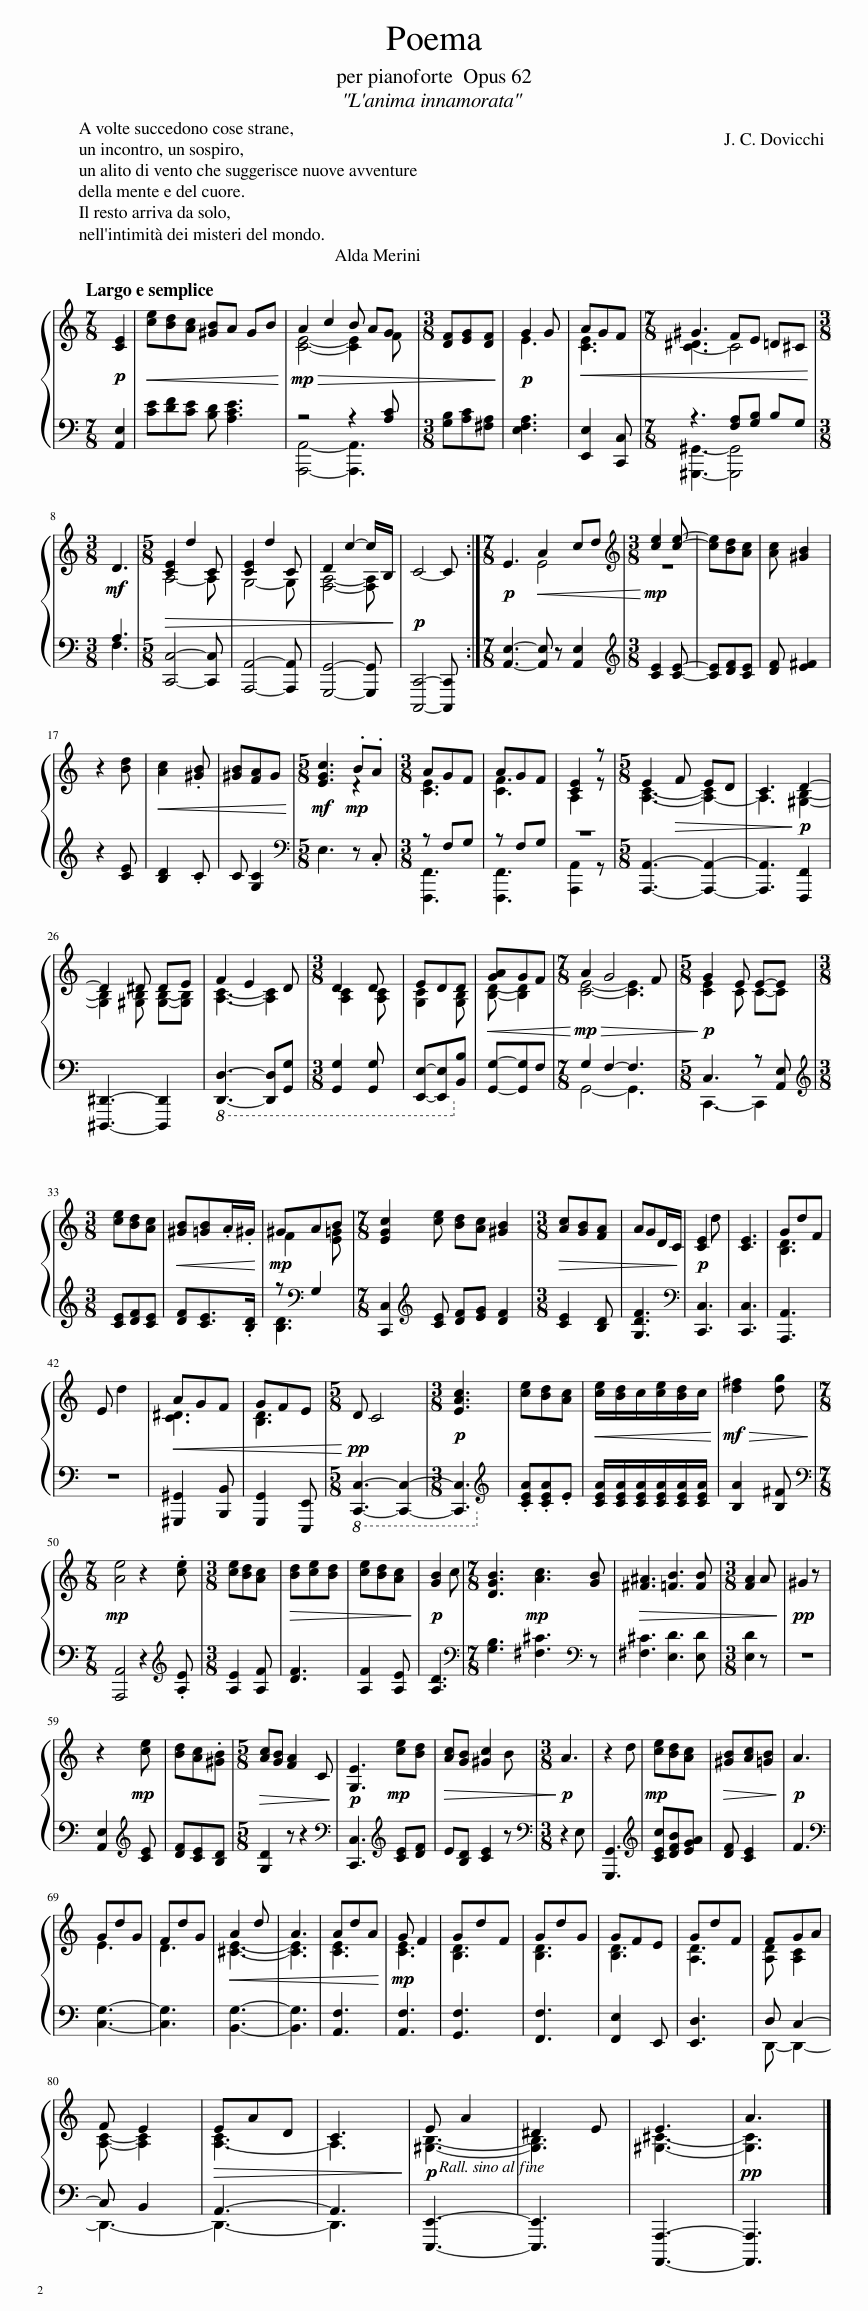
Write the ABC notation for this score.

X:1
%%score { ( 1 3 ) | ( 2 4 ) }
L:1/8
Q:1/4=50
M:7/8
I:linebreak $
K:C
V:1 treble
V:3 treble
V:2 bass
V:4 bass
V:1
!p! [CE]2 |!<(! [ce][Bd][Ac] [^GB]A GB!<)! |!mp!!>(! A2 c2 B AG |[M:3/8] [DF][EG][DF]!>)! |!p! G2 G | %5
!<(! AGF |[M:7/8] ^G3 FE =D^C!<)! |$[M:3/8]!mf! D3 |[M:5/8]!>(! [CE]2 d2 C | [CE]2 d2 C | %10
 D2 c2- c/B,/!>)! |!p! C4- C :|[M:7/8]!p! E3!<(! A2 cd!<)! |[M:3/8][K:treble]!mp! [ce]2 [ce]- | [ce][Bd][Ac] | %15
 [Ac] [^GB]2 |$ z2 [Bd] |!<(! [Ac]2 .[^GB] | [^GB][FA]G!<)! |[M:5/8]!mf! [EGc]3!mp! .B.A | %20
[M:3/8] AGF | AGF | [CE]2 z |[M:5/8] E2!>(! F ED | C3!>)!!p! D2- |$ %25
 D2 ^D DE | F2 E2 D |[M:3/8] D2 D | EDD |!<(! [GA]GF!<)! | %30
[M:7/8]!mp!!>(! A2 G4 F!>)! |[M:5/8]!p! G2 E E-E |$[M:3/8] [ce][Bd][Ac] |!<(! [^GB][=GB].A/.^G/!<)! |!mp! ^GAB | %35
[M:7/8] [EGc]2 [ce] [Bd][Ac] [^GB]2 |[M:3/8]!>(! [Ac][GB][FA] | AGD/C/!>)! |!p! [CE]2 d | [CE]3 | %40
 GdF |$ E d2 |!<(! AGF | GFE!<)! |[M:5/8]!pp! D C4 | %45
[M:3/8]!p! [EAc]3 | [ce][Bd][Ac] |!<(! [ce]/[Bd]/c/[ce]/[Bd]/c/!<)! |!mf!!>(! [d^f]2 [dg]!>)! |$[M:7/8]!mp! [Ae]4 z2 .[ce] | %50
[M:3/8] [ce][Bd][Ac] |!>(! [Bd][ce][Bd] | [ce][Bd][Ac]!>)! |!p! [GB]2 c |[M:7/8] [DGB]3!mp! [Ac]3 [GB] | %55
!>(! [^F^A]3 [=FB]3 [FB] |[M:3/8] [FA]2 A!>)! |!pp! ^G2 z |$ z2!mp! [ce] | [Bd][Ac].[^GB] | %60
[M:5/8]!>(! [Ac][GB] [FA]2 C!>)! |!p! [G,E]3!mp! [ce][Bd] |!>(! [Ac][GB] [^Gc]2 B!>)! |[M:3/8]!p! A3 | z2 d | %65
!mp! [ce][Bd][Ac] |!>(! [^GB][Ac][=GB]!>)! |!p! A3 |$ GdG | FdG | %70
!<(! A2 d | A3 | AdA!<)! |!mp! G F2 | GdF | %75
 GdG | GFE | GdF | FGA |$ F E2 | %80
!>(! EAD | C3!>)! |!p![Q:1/4=48] E A2 |[Q:1/4=44] ^D2 E |[Q:1/4=36] E3 | %85
!pp! A3 |] %86
V:2
 [A,,E,]2 | [CE][DF][CE] [B,D] [A,CE]3 | z4 z2 [A,C] |[M:3/8] [G,B,][A,C][^F,A,] | [E,F,A,]3 | %5
 [E,,E,]2 [C,,C,] |[M:7/8] z3 [F,A,][G,B,] B,G, |$[M:3/8] A,3 |[M:5/8] [C,,C,]4- [C,,C,] | [A,,,A,,]4- [A,,,A,,] | %10
 [G,,,G,,]4- [G,,,G,,] | [C,,,C,,]4- [C,,,C,,] :|[M:7/8] [A,,E,]3- [A,,E,] z [A,,E,]2 |[M:3/8][K:treble] [CE]2 [CE]- | [CE][DF][CE] | %15
 [DF] [E^F]2 |$ z2 [CE] | [B,D]2 .C | C [G,C]2 |[M:5/8][K:bass] E,3 z .C, | %20
[M:3/8] z F,G, | z F,G, | z3 |[M:5/8] [A,,,A,,]3- [A,,,A,,]2- | [A,,,A,,]3 [F,,,F,,]2 |$ %25
 [^D,,,^D,,]3- [D,,,D,,]2 |!8vb(! [D,,,D,,]3- [D,,,D,,][G,,,G,,] |[M:3/8] [G,,,G,,]2 [G,,,G,,] | [E,,,E,,]-[E,,,E,,]!8vb)![B,,B,] | [G,,G,]-[G,,G,]F, | %30
[M:7/8] G,2 F,2- F,3 |[M:5/8] C,3 z [A,,E,] |$[M:3/8][K:treble] [CE][DF][CE] | [DF][CE]>.[B,D] | z[K:bass] G,2 | %35
[M:7/8] [C,,C,]2[K:treble] [CE] [DF][EG] [DF]2 |[M:3/8] [CE]2 [B,D] | [G,DF]3 |[K:bass] [C,,C,]3 | [C,,C,]3 | %40
 [A,,,A,,]3 |$ z3 | [^G,,,^G,,]2 [B,,,B,,] | [G,,,G,,]2 [E,,,E,,] |[M:5/8]!8vb(! [C,,,C,,]3- [C,,,C,,]2- | %45
[M:3/8] [C,,,C,,]3[K:treble]!8vb)! | .[CEA].[CEA].E | [CEA]/[CEA]/[CEA]/[CEA]/[CEA]/[CEA]/ | [B,A]2 [B,^F] |$[M:7/8][K:bass] [A,,,A,,]4 z2[K:treble] .[A,E] | %50
[M:3/8] [A,E]2 [A,F] | [DF]3 | [A,F]2 [A,E] | [A,D]3 |[M:7/8][K:bass] [G,B,]3 [^F,^C]3[K:bass] z | %55
 [^F,^C]3 [E,D]3 [E,D] |[M:3/8] [E,D]2 z | z3 |$ [A,,E,]2[K:treble] [CE] | [DF][CE][B,D] | %60
[M:5/8] [G,D]2 z z2 |[K:bass] [C,,C,]3[K:treble] [CE][DF] | E[B,D] [CE]2 z |[M:3/8][K:bass] z2 E, | [G,,,G,,]3 | %65
[K:treble] [CEc][DFB][EGA] | [DF] [CE]2 | F3 |$[K:bass] [C,G,]3- | [C,G,]3 | %70
 [B,,G,]3- | [B,,G,]3 | [A,,F,]3 | [A,,F,]3 | [G,,F,]3 | %75
 [F,,F,]3 | [F,,E,]2 E,, | [E,,D,]3 | D, C,2- |$ C, B,,2 | %80
 A,,3- | A,,3 | [E,,,E,,]3- | [E,,,E,,]3 | [A,,,,A,,,]3- | %85
 [A,,,,A,,,]3 |] %86
V:3
 x2 | x7 | [CE]4- [CE]2 F |[M:3/8] x3 | E3 | %5
 [CE]3 |[M:7/8] [C-^D]3 C4 |$[M:3/8] x3 |[M:5/8] A,4- A, | G,4- G, | %10
 [F,A,]4- [F,A,] | x5 :|[M:7/8] x3 E4 |[M:3/8][K:treble] z3 | x3 | %15
 x3 |$ x3 | x3 | x3 |[M:5/8] x3 z2 | %20
[M:3/8] [CE]3 | [CF]3 | A,2 z |[M:5/8] [A,C]3- [A,-C]2 | A,3 [^G,B,]2- |$ %25
 [G,B,]2 [^G,B,] [G,B,]-[G,B,] | [A,C]3- [A,C]2 |[M:3/8] [A,C]2 [A,C] | [G,C]2 [G,B,] | [B,D]- [B,D]2 | %30
[M:7/8] [CE]4- [CE]3 |[M:5/8] [CE]2 C C-C |$[M:3/8] x3 | x3 | F2 [E=G] | %35
[M:7/8] x7 |[M:3/8] x3 | x3 | x3 | x3 | %40
 [B,D]3 |$ x3 | [C^D]3 | [B,D]3 |[M:5/8] x5 | %45
[M:3/8] x3 | x3 | x3 | x3 |$[M:7/8] x7 | %50
[M:3/8] x3 | x3 | x3 | x3 |[M:7/8] x7 | %55
 x7 |[M:3/8] x3 | x3 |$ x3 | x3 | %60
[M:5/8] x5 | x5 | x5 |[M:3/8] x3 | x3 | %65
 x3 | x3 | x3 |$ E3 | D3 | %70
 [^CE]3- | [CE]3 | [CE]3 | [CE]3 | [B,D]3 | %75
 [B,D]3 | [B,D]3 | [A,D]3 | [A,D] [A,C]2 |$ [A,C]- [A,C]2 | %80
 [A,-C]3 | A,3 | [^G,B,]3- | [G,B,]3 | [^G,^C]3- | %85
 [G,C]3 |] %86
V:4
 x2 | x7 | [A,,,A,,]4- [A,,,A,,]3 |[M:3/8] x3 | x3 | %5
 x3 |[M:7/8] [^G,,,^G,,]3- [G,,,G,,]4 |$[M:3/8] F,3 |[M:5/8] x5 | x5 | %10
 x5 | x5 :|[M:7/8] x7 |[M:3/8][K:treble] x3 | x3 | %15
 x3 |$ x3 | x3 | x3 |[M:5/8][K:bass] x5 | %20
[M:3/8] [F,,,F,,]3 | [F,,,F,,]3 | [A,,,A,,]2 z |[M:5/8] x5 | x5 |$ %25
 x5 |!8vb(! x5 |[M:3/8] x3 | x2!8vb)! x | x3 | %30
[M:7/8] G,,4- G,,3 |[M:5/8] C,,3- C,,2 |$[M:3/8][K:treble] x3 | x3 | [B,D]3[K:bass] | %35
[M:7/8] x[K:treble] x6 |[M:3/8] x3 | x3 |[K:bass] x3 | x3 | %40
 x3 |$ x3 | x3 | x3 |[M:5/8]!8vb(! x5 | %45
[M:3/8] x[K:treble] x2!8vb)! | x3 | x3 | x3 |$[M:7/8][K:bass] x6[K:treble] x | %50
[M:3/8] x3 | x3 | x3 | x3 |[M:7/8][K:bass] x6[K:bass] x | %55
 x7 |[M:3/8] x3 | x3 |$ x2[K:treble] x | x3 | %60
[M:5/8] x5 |[K:bass] x3[K:treble] x2 | x5 |[M:3/8][K:bass] x3 | x3 | %65
[K:treble] x3 | x3 | x3 |$[K:bass] x3 | x3 | %70
 x3 | x3 | x3 | x3 | x3 | %75
 x3 | x3 | x3 | D,,- D,,2- |$ D,,3- | %80
 D,,3- | D,,3 | x3 | x3 | x3 | %85
 x3 |] %86
